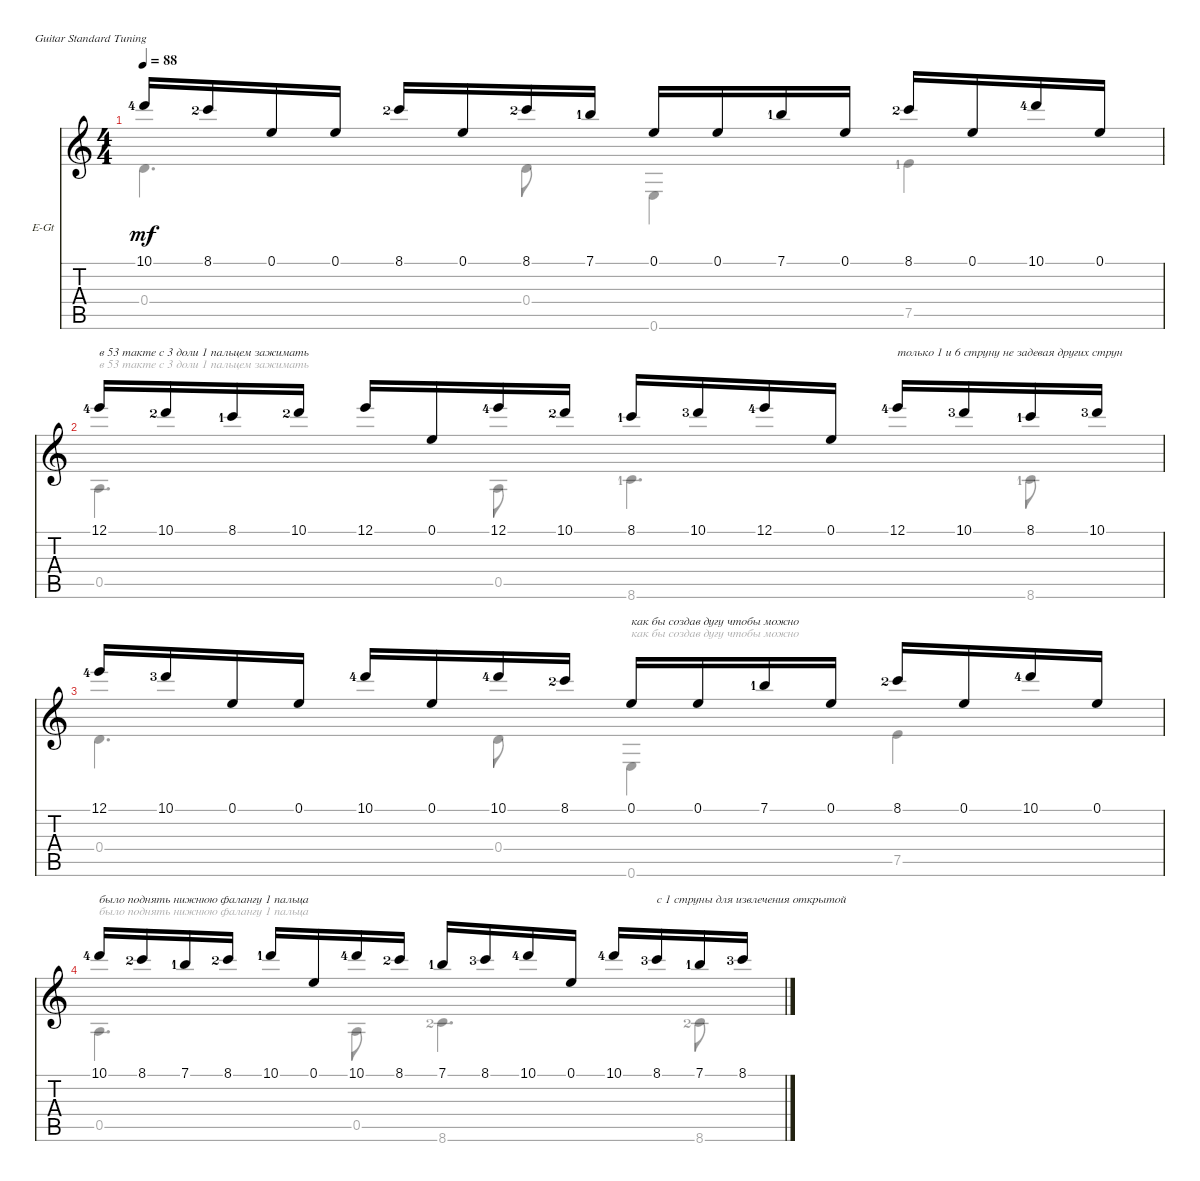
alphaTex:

\defaultSystemsLayout 4
\bracketExtendMode nobrackets
\firstSystemTrackNameOrientation horizontal
\otherSystemsTrackNameOrientation horizontal
\chordDiagramsInScore
\track ("аккомпанемент" "E-Gt") {instrument electricguitarjazz}
\staff {score tabs}
\tuning (E4 B3 G3 D3 A2 E2)
\voice
\ts (4 4)
\tempo 88
\clef g2
\ks c
10.1{lf 5}.16{dy mf} 8.1{lf 3}.16 0.1.16 0.1.16 8.1{lf 3}.16 0.1.16 8.1{lf 3}.16 7.1{lf 2}.16 0.1.16 0.1.16 7.1{lf 2}.16 0.1.16 8.1{lf 3}.16 0.1.16 10.1{lf 5}.16 0.1.16 |
12.1{lf 5}.16{txt "в 53 такте с 3 доли 1 пальцем зажимать"} 10.1{lf 3}.16 8.1{lf 2}.16 10.1{lf 3}.16 12.1.16 0.1.16 12.1{lf 5}.16 10.1{lf 3}.16 8.1{lf 2}.16 10.1{lf 4}.16 12.1{lf 5}.16 0.1.16 12.1{lf 5}.16{txt "только 1 и 6 струну не задевая других струн"} 10.1{lf 4}.16 8.1{lf 2}.16 10.1{lf 4}.16 |
12.1{lf 5}.16 10.1{lf 4}.16 0.1.16 0.1.16 10.1{lf 5}.16 0.1.16 10.1{lf 5}.16 8.1{lf 3}.16 0.1.16{txt "как бы создав дугу чтобы можно"} 0.1.16 7.1{lf 2}.16 0.1.16 8.1{lf 3}.16 0.1.16 10.1{lf 5}.16 0.1.16 |
10.1{lf 5}.16{txt "было поднять нижнюю фалангу 1 пальца"} 8.1{lf 3}.16 7.1{lf 2}.16 8.1{lf 3}.16 10.1{lf 2}.16 0.1.16 10.1{lf 5}.16 8.1{lf 3}.16 7.1{lf 2}.16 8.1{lf 4}.16 10.1{lf 5}.16 0.1.16 10.1{lf 5}.16 8.1{lf 4}.16{txt "с 1 струны для извлечения открытой"} 7.1{lf 2}.16 8.1{lf 4}.16
\voice
\clef g2
\ottava regular
\simile none
\ks c
0.4.4{d dy mf} 0.4.8 0.6.4 7.5{lf 2}.4 |
0.5.4{d txt "в 53 такте с 3 доли 1 пальцем зажимать"} 0.5.8 8.6{lf 2}.4{d} 8.6{lf 2}.8 |
0.4.4{d} 0.4.8 0.6.4{txt "как бы создав дугу чтобы можно"} 7.5.4 |
0.5.4{d txt "было поднять нижнюю фалангу 1 пальца"} 0.5.8 8.6{lf 3}.4{d} 8.6{lf 3}.8
